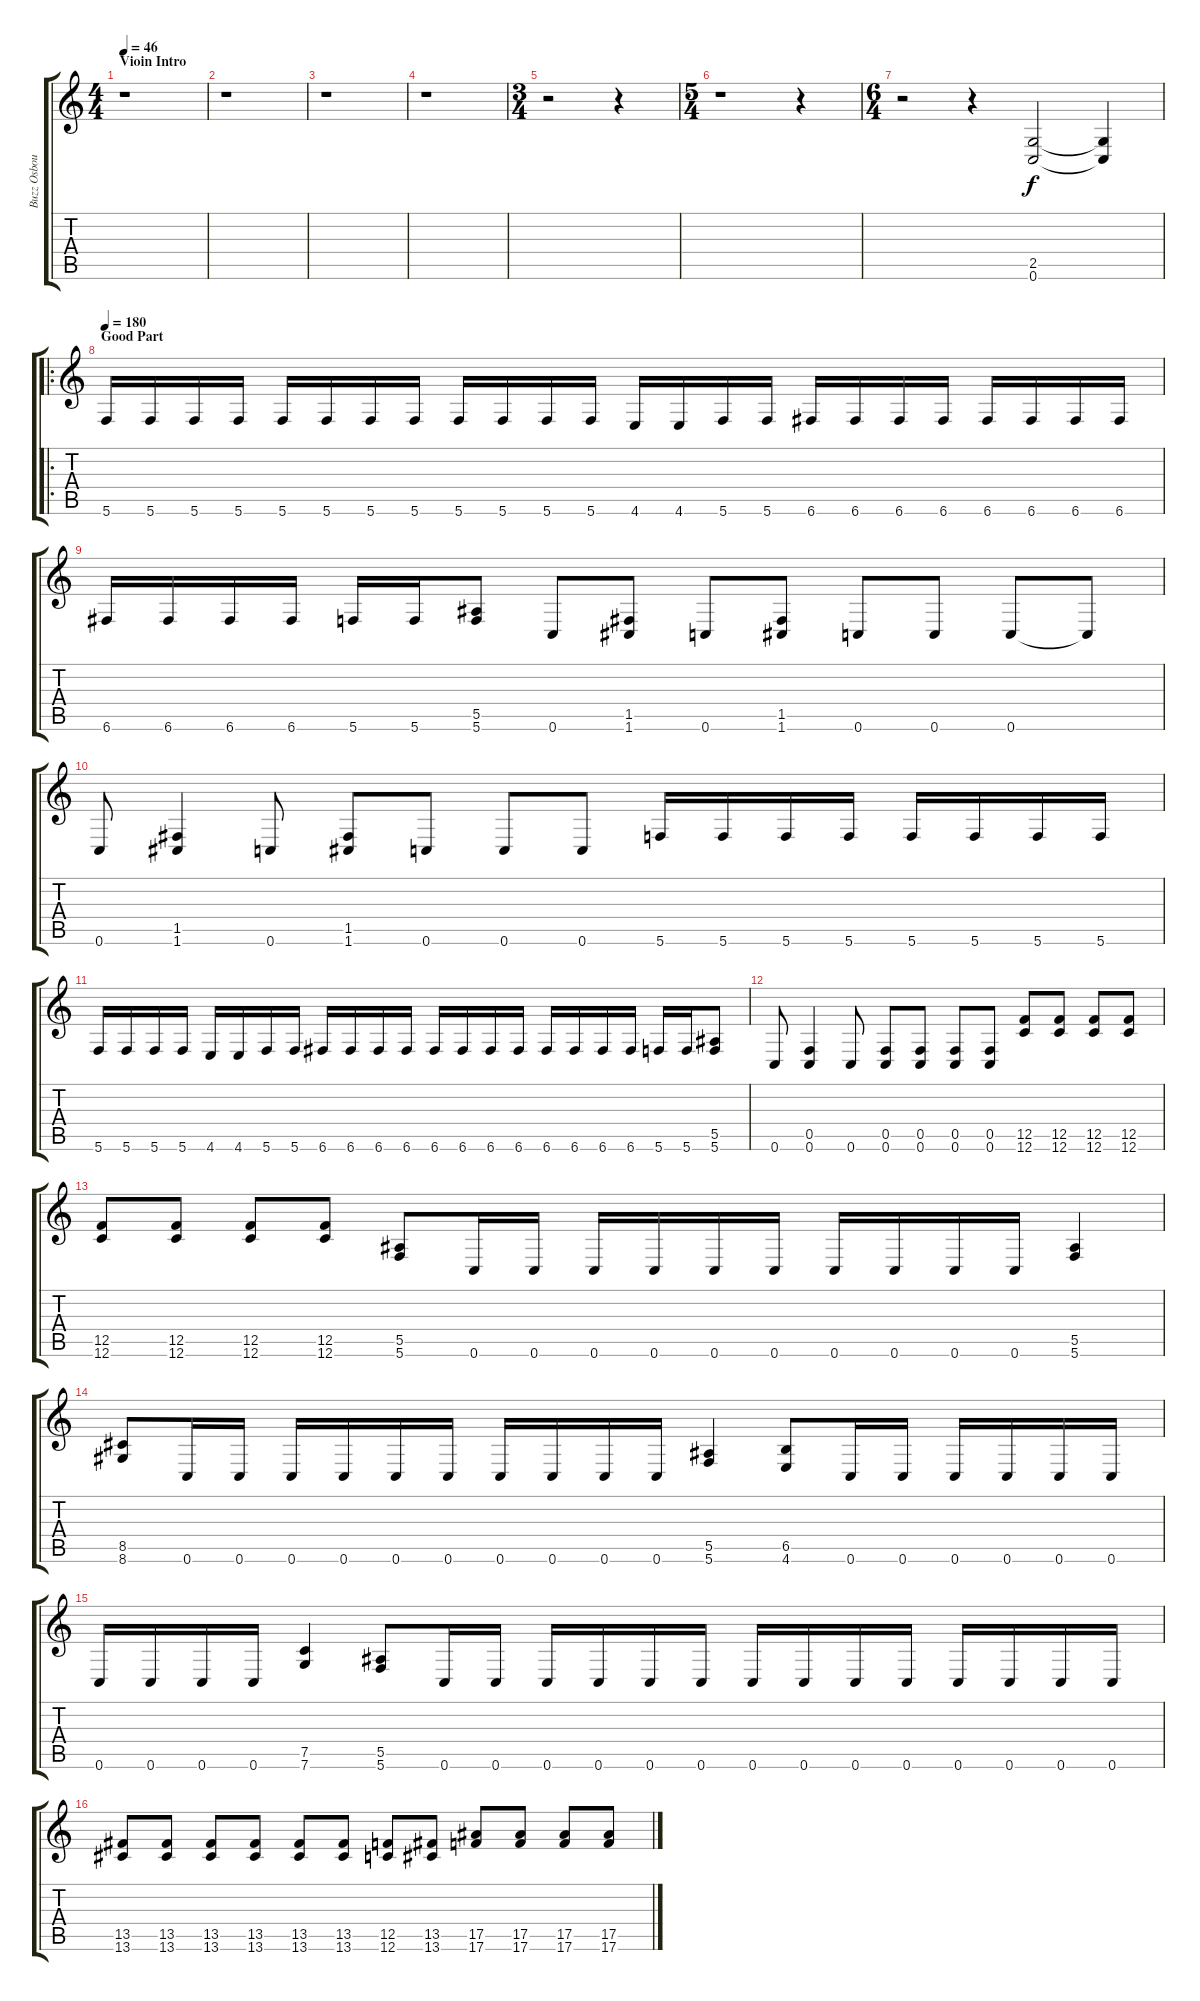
\track ("Buzz Osbourne" "Buzz Osbou") {instrument distortionguitar}
\staff {score tabs}
\tuning (C4 G3 Eb3 Bb2 F2 C2) {hide}
\ts (4 4)
\section ("" "Vioin Intro")
\tempo 46
\clef g2
\ks c
r.1{dy f instrument distortionguitar} |
r.1 |
r.1 |
r.1 |
\ts (3 4)
r.2 r.4 |
\ts (5 4)
r.1 r.4 |
\ts (6 4)
r.2 r.4 (2.5 0.6).2 (2.5{t} 0.6{t}).4 |
\ro
\section ("" "Good Part")
\tempo 180
5.6.16 5.6.16 5.6.16 5.6.16 5.6.16 5.6.16 5.6.16 5.6.16 5.6.16 5.6.16 5.6.16 5.6.16 4.6.16 4.6.16 5.6.16 5.6.16 6.6.16 6.6.16 6.6.16 6.6.16 6.6.16 6.6.16 6.6.16 6.6.16 |
6.6.16 6.6.16 6.6.16 6.6.16 5.6.16 5.6.16 (5.5 5.6).8 0.6.8 (1.5 1.6).8 0.6.8 (1.5 1.6).8 0.6.8 0.6.8 0.6.8 0.6{t}.8 |
0.6.8 (1.5 1.6).4 0.6.8 (1.5 1.6).8 0.6.8 0.6.8 0.6.8 5.6.16 5.6.16 5.6.16 5.6.16 5.6.16 5.6.16 5.6.16 5.6.16 |
5.6.16 5.6.16 5.6.16 5.6.16 4.6.16 4.6.16 5.6.16 5.6.16 6.6.16 6.6.16 6.6.16 6.6.16 6.6.16 6.6.16 6.6.16 6.6.16 6.6.16 6.6.16 6.6.16 6.6.16 5.6.16 5.6.16 (5.5 5.6).8 |
0.6.8 (0.5 0.6).4 0.6.8 (0.5 0.6).8 (0.5 0.6).8 (0.5 0.6).8 (0.5 0.6).8 (12.5 12.6).8 (12.5 12.6).8 (12.5 12.6).8 (12.5 12.6).8 |
(12.5 12.6).8 (12.5 12.6).8 (12.5 12.6).8 (12.5 12.6).8 (5.5 5.6).8 0.6.16 0.6.16 0.6.16 0.6.16 0.6.16 0.6.16 0.6.16 0.6.16 0.6.16 0.6.16 (5.5 5.6).4 |
(8.5 8.6).8 0.6.16 0.6.16 0.6.16 0.6.16 0.6.16 0.6.16 0.6.16 0.6.16 0.6.16 0.6.16 (5.5 5.6).4 (6.5 4.6).8 0.6.16 0.6.16 0.6.16 0.6.16 0.6.16 0.6.16 |
0.6.16 0.6.16 0.6.16 0.6.16 (7.5 7.6).4 (5.5 5.6).8 0.6.16 0.6.16 0.6.16 0.6.16 0.6.16 0.6.16 0.6.16 0.6.16 0.6.16 0.6.16 0.6.16 0.6.16 0.6.16 0.6.16 |
(13.5 13.6).8 (13.5 13.6).8 (13.5 13.6).8 (13.5 13.6).8 (13.5 13.6).8 (13.5 13.6).8 (12.5 12.6).8 (13.5 13.6).8 (17.5 17.6).8 (17.5 17.6).8 (17.5 17.6).8 (17.5 17.6).8
